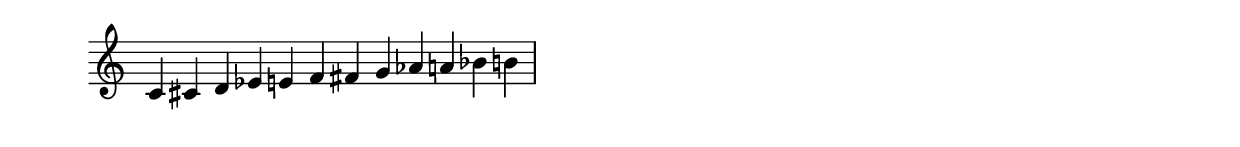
% add to all score examples
%%%%%%%%%%%%%%%%%%%%%%%%%%%
#(set-global-staff-size 20)
\include "lilypond-book-preamble.ly"
\paper { oddFooterMarkup = ##f 
evenFooterMarkup = ##f
}
% remove footer
\header {
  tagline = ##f
}
%%%%%%%%%%%%%%%%%%%%%%%%%%%

\score{
      
      \relative c' {
      \time 12/4
      \tempo 4 = 120
      \hide Score.MetronomeMark
      \override Score.TimeSignature.stencil = ##f
      c4 cis d ees e f fis g aes a bes b
}

\layout {}

\midi {}
}
